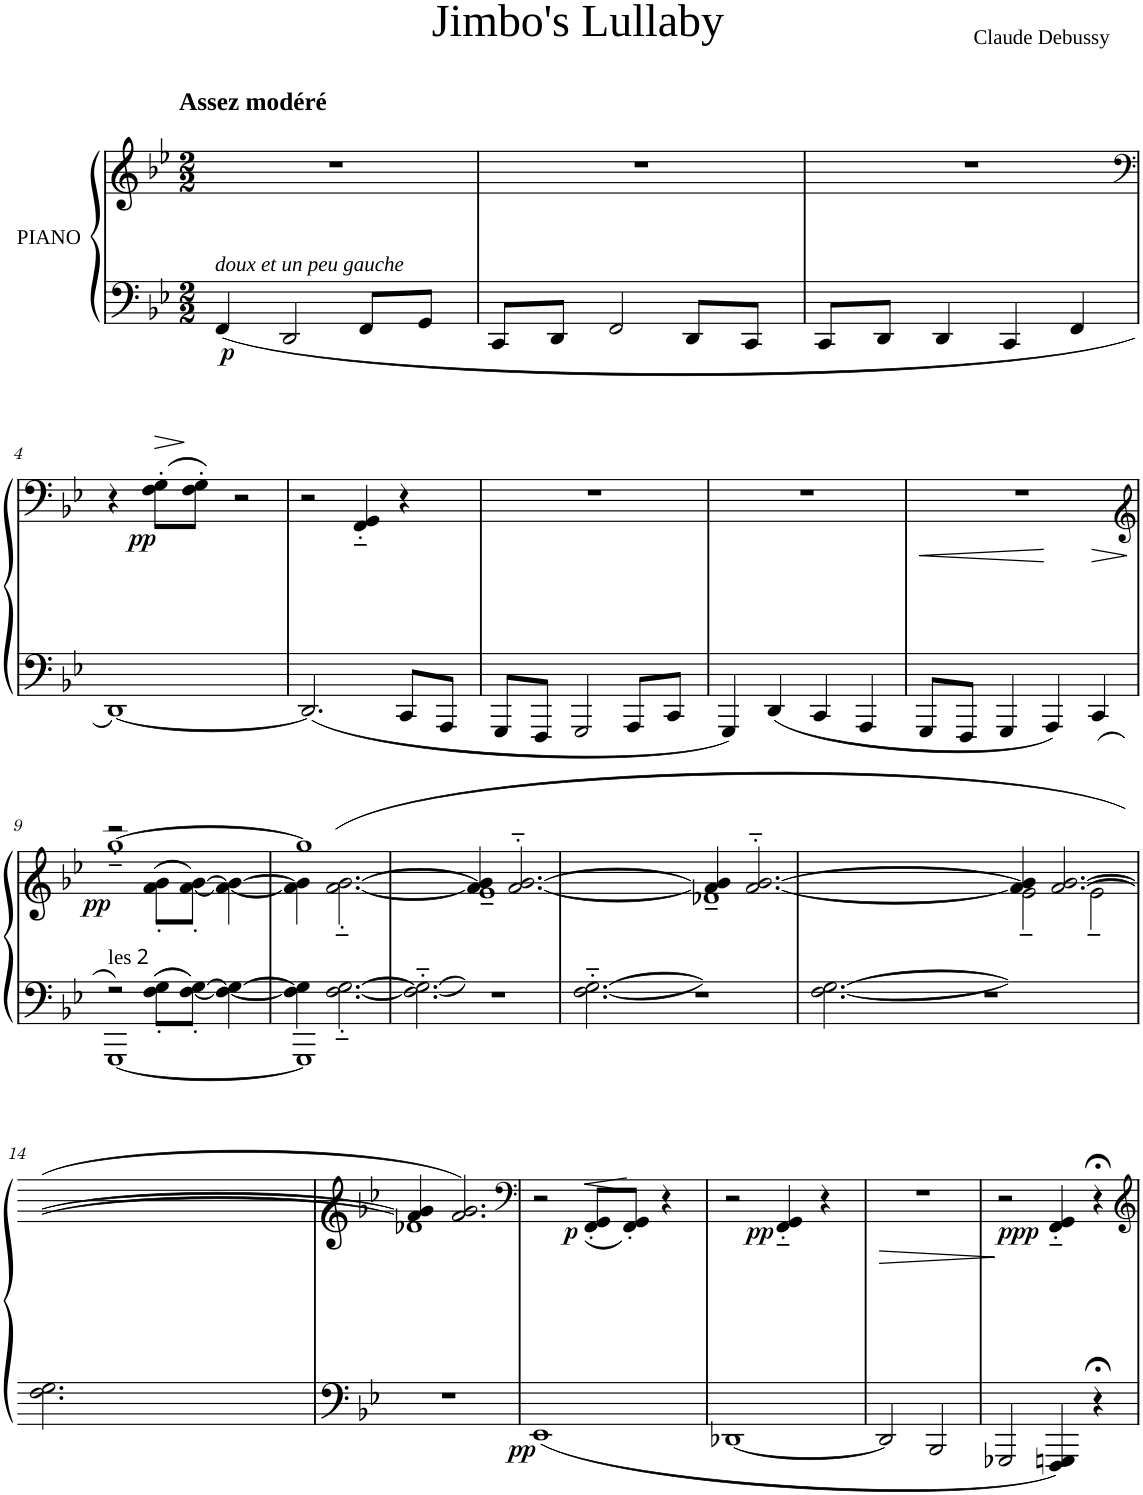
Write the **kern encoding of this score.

**kern	**kern	**dynam
*part1	*part1	*part1
*staff2	*staff1	*staff1/2
*I"PIANO	*	*
*I'Pno	*	*
*clefF4	*clefG2	*
*k[b-e-]	*k[b-e-]	*
*M2/2	*M2/2	*
=1	=1	=1
!	!LO:TX:a:B:t=Assez modéré	!
!LO:TX:a:i:t=doux et un peu gauche	!	!
!	!	!LO:DY:b=2
4FF/	1r	p
2DD/	.	.
8FF/L	.	.
8GG/J	.	.
=2	=2	=2
8CC/L	1r	.
8DD/J	.	.
2FF/	.	.
8DD/L	.	.
8CC/J	.	.
=3	=3	=3
8CC/L	1r	.
8DD/J	.	.
4DD/	.	.
4CC/	.	.
4FF/	.	.
!!LO:LB:g=z
=4	=4	=4
*	*clefF4	*
[1DD	4r	.
!	!	!LO:HP:b
!	!	!LO:DY:n=1:b
.	(8F\' 8G\'L	> pp
.	8F\' 8G\'J)	]
.	2r	.
=5	=5	=5
2.DD/]	2r	.
.	4FF/'~ 4GG/'~	.
8CC/L	4r	.
8AAA/J	.	.
=6	=6	=6
8GGG/L	1r	.
8FFF/J	.	.
2GGG/	.	.
8AAA/L	.	.
8CC/J	.	.
=7	=7	=7
4GGG/	1r	.
4DD/	.	.
4CC/	.	.
4AAA/	.	.
=8	=8	=8
8GGG/L	1r	.
8FFF/J	.	.
4GGG/	.	.
4AAA/	.	.
4CC/	.	.
!!LO:LB:g=z
=9	=9	=9
*	*clefG1	*
*^	*^	*
!LO:TX:a:t=les	!	!	!	!
!LO:TX:a:t=2	!	!	!	!
!	!	!	!	!LO:DY:b
2r	[1GGG	2r	[>1bb-'~	pp
8F\' 8G\'L	.	(>8a\' 8b-\'L	.	.
[8F\' [>8G\'J	.	[8a\' [>8b-\'J)	.	.
4F\_ 4G\_	.	4a\_ 4b-\_	.	.
=10	=10	=10	=10	=10
4F\] 4G\]	1GGG]	4a\] 4b-\]	1bb-]	.
[2.F\'~ [>2.G\'~	.	(>[2.a\'~ [>2.b-\'~	.	.
*v	*v	*	*	*
=11	=11	=11	=11
2.F\_'~ 2.G\_'~	4a/] 4b-/]	1g~	.
.	[<2.a/'~ [2.b-/'~	.	.
4r	.	.	.
=12	=12	=12	=12
[<2.F\'~ [2.G\'~	4a/] 4b-/]	1f-X~	.
.	[<2.a/'~ [2.b-/'~	.	.
2.r	.	.	.
.	1..ryy	1..ryy	.
4ryy	.	.	.
1r	.	.	.
=13	=13	=13	=13
[<2.F\ [2.G\	4a/] 4b-/]	2g~\	.
.	[>2.a/ [>2.b-/	.	.
.	.	2g~\	.
0ryy	.	.	.
.	0ryy	0ryy	.
1r	.	.	.
.	2.ryy	2.ryy	.
!!LO:LB:g=z	!!
=14	=14	=14	=14
2.F\ 2.G\	4a/] 4b-/]	1f-X	.
.	2.a/ 2.b-/)	.	.
0.ryy	.	.	.
.	4%15ryy	4%15ryy	.
1r	.	.	.
*	*v	*v	*
=15	=15	=15
*	*clefF4	*
!	!	!LO:DY:b=2
1EE-	2r	pp
!	!	!LO:HP:b
!	!	!LO:DY:n=1:b
.	(8FF/' 8GG/'L	< p
.	8FF/' 8GG/'J)	[
.	4r	.
=16	=16	=16
[1DD-X	2r	.
!	!	!LO:DY:b
.	4FF/'~ 4GG/'~	pp
.	4r	.
=17	=17	=17
2DD-/]	1r	.
2BBB-/	.	.
=18	=18	=18
2GGG-X/	2r	.
!	!	!LO:DY:b
4FFF/ 4GGGn/	4FF/'~ 4GG/'~	ppp
4r;<	4r;<	.
=	=	=
*-	*-	*-
